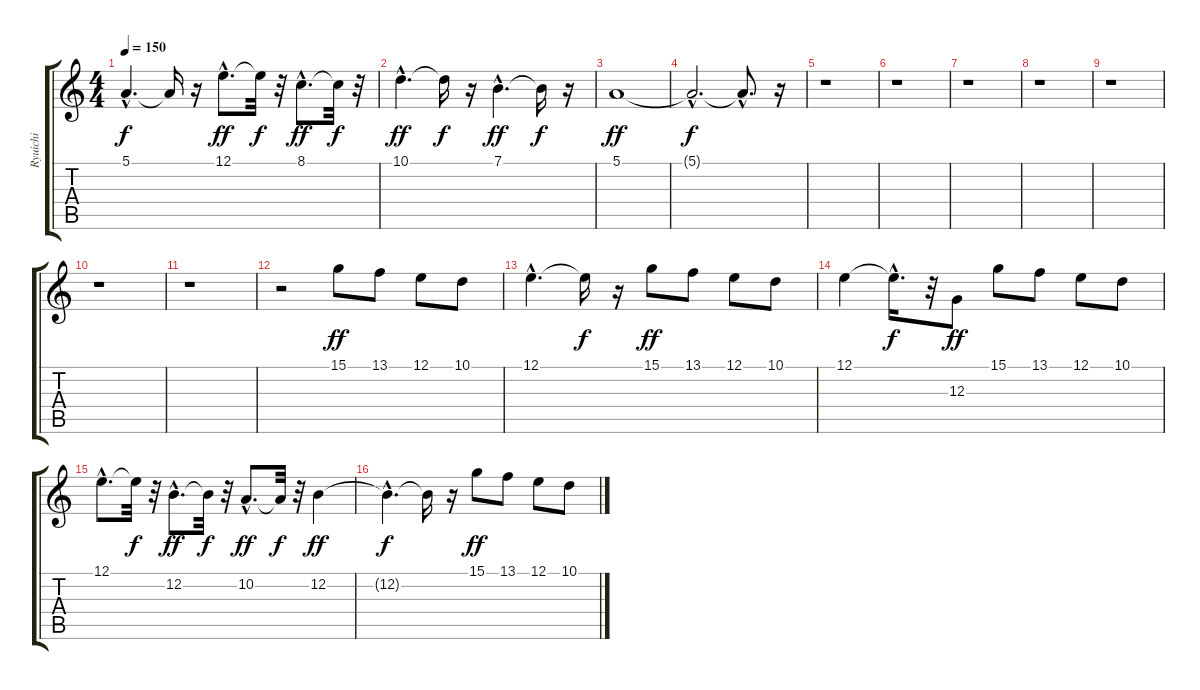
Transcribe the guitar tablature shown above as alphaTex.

\track ("Ryuichi" "Ryuichi") {instrument altosax}
\staff {score tabs}
\tuning (E4 B3 G3 D3 A2 E2) {hide}
\ts (4 4)
\tempo 150
\clef g2
\ks c
5.1{hac t}.4{d dy f} 5.1{t}.16 r.16 12.1{hac}.8{d dy ff} 12.1{t}.32{dy f} r.32 8.1{hac}.8{d dy ff} 8.1{t}.32{dy f} r.32 |
10.1{hac}.4{d dy ff} 10.1{t}.16{dy f} r.16 7.1{hac}.4{d dy ff} 7.1{t}.16{dy f} r.16 |
5.1.1{dy ff} |
5.1{hac t}.2{d dy f} 5.1{hac t}.8{d} r.16 |
r.1 |
r.1 |
r.1 |
r.1 |
r.1 |
r.1 |
r.1 |
r.2 15.1.8{dy ff} 13.1.8 12.1.8 10.1.8 |
12.1{hac}.4{d} 12.1{t}.16{dy f} r.16 15.1.8{dy ff} 13.1.8 12.1.8 10.1.8 |
12.1.4 12.1{hac t}.16{d dy f} r.32 12.3.8{dy ff} 15.1.8 13.1.8 12.1.8 10.1.8 |
12.1{hac}.8{d} 12.1{t}.32{dy f} r.32 12.2{hac}.8{d dy ff} 12.2{t}.32{dy f} r.32 10.2{hac}.8{d dy ff} 10.2{t}.32{dy f} r.32 12.2.4{dy ff} |
12.2{hac t}.4{d dy f} 12.2{t}.16 r.16 15.1.8{dy ff} 13.1.8 12.1.8 10.1.8
